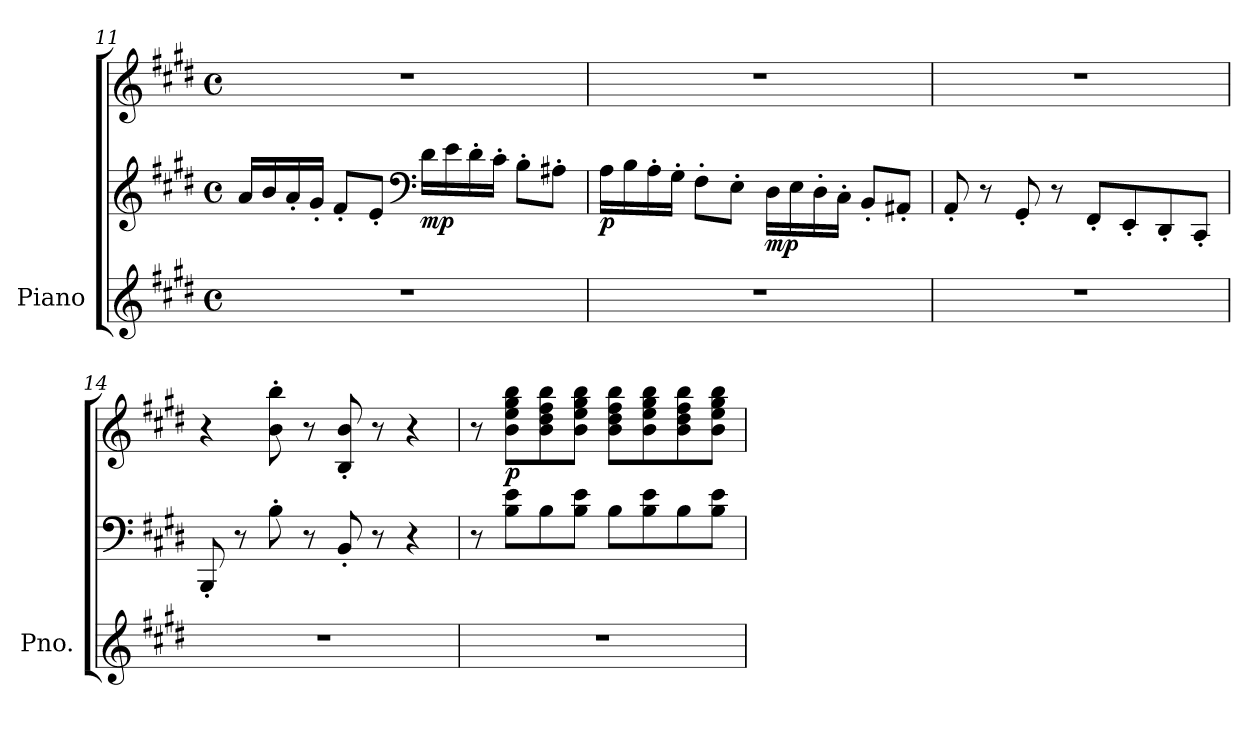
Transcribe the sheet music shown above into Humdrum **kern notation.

**kern	**kern	**kern	**dynam
*part1	*part1	*part1	*part1
*staff3	*staff2	*staff1	*staff1/2/3
*I"Piano	*	*	*
*I'Pno.	*	*	*
*clefG2	*clefG2	*clefG2	*
*k[f#c#g#d#]	*k[f#c#g#d#]	*k[f#c#g#d#]	*
*M4/4	*M4/4	*M4/4	*
*met(c)	*met(c)	*met(c)	*
=11	=11	=11	=11
1r	16a/LL	1r	.
.	16b/	.	.
.	16a'/	.	.
.	16g#'/JJ	.	.
.	8f#'/L	.	.
.	8e'/J	.	.
*	*clefF4	*	*
!	!	!	!LO:DY:b=2
.	16d#\LL	.	mp
.	16e\	.	.
.	16d#'\	.	.
.	16c#'\JJ	.	.
.	8B'\L	.	.
.	8A#X'\J	.	.
=12	=12	=12	=12
!	!	!	!LO:DY:b=2
1r	16A\LL	1r	p
.	16B\	.	.
.	16A'\	.	.
.	16G#'\JJ	.	.
.	8F#'\L	.	.
.	8E'\J	.	.
!	!	!	!LO:DY:b=2
.	16D#\LL	.	mp
.	16E\	.	.
.	16D#'\	.	.
.	16C#'\JJ	.	.
.	8BB'/L	.	.
.	8AA#X'/J	.	.
!!LO:LB:g=z
=13	=13	=13	=13
1r	8AA'/	1r	.
.	8r	.	.
.	8GG#'/	.	.
.	8r	.	.
.	8FF#'/L	.	.
.	8EE'/	.	.
.	8DD#'/	.	.
.	8CC#'/J	.	.
=14	=14	=14	=14
1r	8BBB'/	4r	.
.	8r	.	.
.	8B'\	8b\' 8bb\'	.
.	8r	8r	.
.	8BB'/	8B/' 8b/'	.
.	8r	8r	.
.	4r	4r	.
=15	=15	=15	=15
1r	8r	8r	.
!	!	!	!LO:DY:b
.	8B\ 8e\L	8b\ 8ee\ 8gg#\ 8bb\L	p
.	8B\	8b\ 8dd#\ 8ff#\ 8bb\	.
.	8B\ 8e\J	8b\ 8ee\ 8gg#\ 8bb\J	.
.	8B\L	8b\ 8dd#\ 8ff#\ 8bb\L	.
.	8B\ 8e\	8b\ 8ee\ 8gg#\ 8bb\	.
.	8B\	8b\ 8dd#\ 8ff#\ 8bb\	.
.	8B\ 8e\J	8b\ 8ee\ 8gg#\ 8bb\J	.
=	=	=	=
*-	*-	*-	*-
